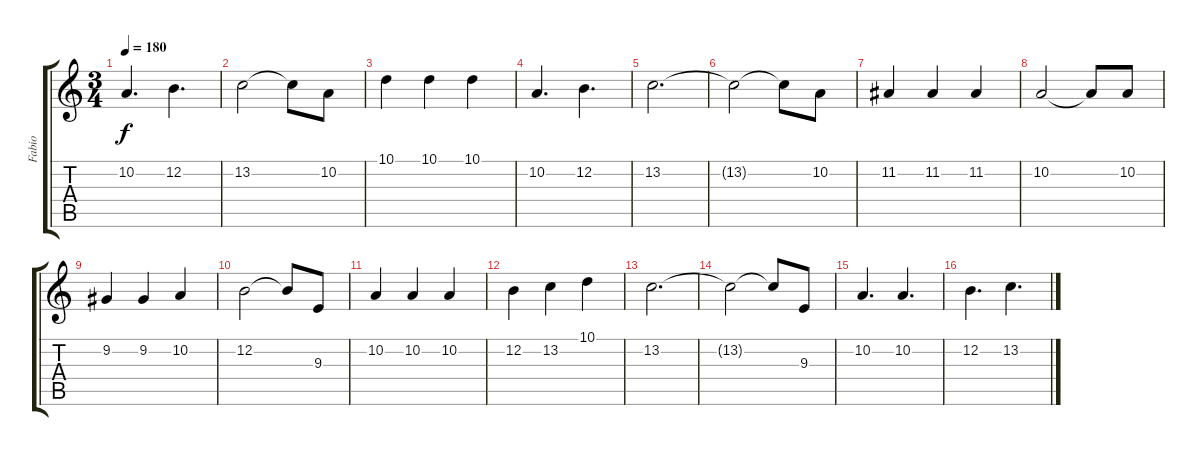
\track ("Fabio" "Fabio") {instrument frenchhorn}
\staff {score tabs}
\tuning (E4 B3 G3 D3 A2 E2) {hide}
\ts (3 4)
\tempo 180
\clef g2
\ks c
10.2.4{d dy f} 12.2.4{d} |
13.2.2 13.2{t}.8 10.2.8 |
10.1.4 10.1.4 10.1.4 |
10.2.4{d} 12.2.4{d} |
13.2.2{d} |
13.2{t}.2 13.2{t}.8 10.2.8 |
11.2.4 11.2.4 11.2.4 |
10.2.2 10.2{t}.8 10.2.8 |
9.2.4 9.2.4 10.2.4 |
12.2.2 12.2{t}.8 9.3.8 |
10.2.4 10.2.4 10.2.4 |
12.2.4 13.2.4 10.1.4 |
13.2.2{d} |
13.2{t}.2 13.2{t}.8 9.3.8 |
10.2.4{d} 10.2.4{d} |
12.2.4{d} 13.2.4{d}
